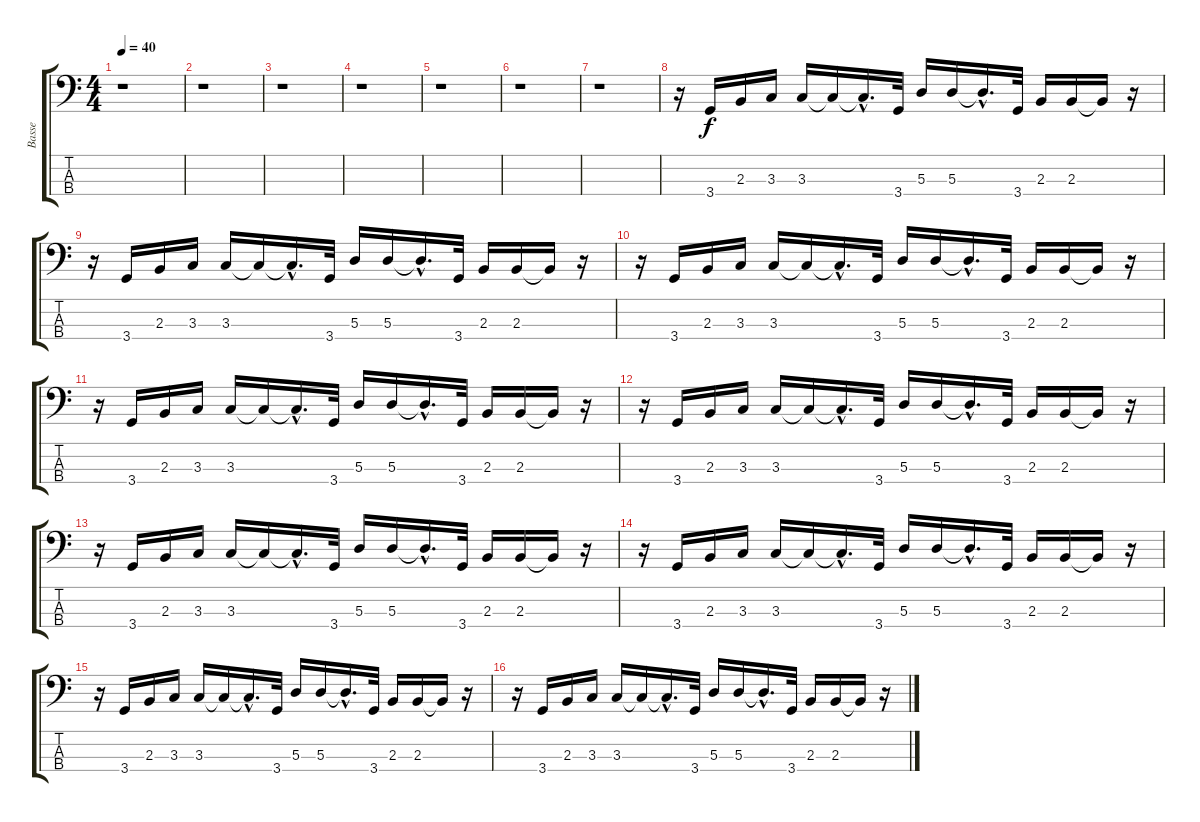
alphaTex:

\track ("Basse" "Basse") {instrument slapbass2}
\staff {score tabs}
\tuning (G2 D2 A1 E1) {hide}
\ts (4 4)
\tempo 40
\clef f4
\ks c
r.1{dy f instrument slapbass2} |
r.1 |
r.1 |
r.1 |
r.1 |
r.1 |
r.1 |
r.16 3.4.16 2.3.16 3.3.16 3.3.16 3.3{t}.16 3.3{hac t}.16{d} 3.4.32 5.3.16 5.3.16 5.3{hac t}.16{d} 3.4.32 2.3.16 2.3.16 2.3{t}.16 r.16 |
r.16 3.4.16 2.3.16 3.3.16 3.3.16 3.3{t}.16 3.3{hac t}.16{d} 3.4.32 5.3.16 5.3.16 5.3{hac t}.16{d} 3.4.32 2.3.16 2.3.16 2.3{t}.16 r.16 |
r.16 3.4.16 2.3.16 3.3.16 3.3.16 3.3{t}.16 3.3{hac t}.16{d} 3.4.32 5.3.16 5.3.16 5.3{hac t}.16{d} 3.4.32 2.3.16 2.3.16 2.3{t}.16 r.16 |
r.16 3.4.16 2.3.16 3.3.16 3.3.16 3.3{t}.16 3.3{hac t}.16{d} 3.4.32 5.3.16 5.3.16 5.3{hac t}.16{d} 3.4.32 2.3.16 2.3.16 2.3{t}.16 r.16 |
r.16 3.4.16 2.3.16 3.3.16 3.3.16 3.3{t}.16 3.3{hac t}.16{d} 3.4.32 5.3.16 5.3.16 5.3{hac t}.16{d} 3.4.32 2.3.16 2.3.16 2.3{t}.16 r.16 |
r.16 3.4.16 2.3.16 3.3.16 3.3.16 3.3{t}.16 3.3{hac t}.16{d} 3.4.32 5.3.16 5.3.16 5.3{hac t}.16{d} 3.4.32 2.3.16 2.3.16 2.3{t}.16 r.16 |
r.16 3.4.16 2.3.16 3.3.16 3.3.16 3.3{t}.16 3.3{hac t}.16{d} 3.4.32 5.3.16 5.3.16 5.3{hac t}.16{d} 3.4.32 2.3.16 2.3.16 2.3{t}.16 r.16 |
r.16 3.4.16 2.3.16 3.3.16 3.3.16 3.3{t}.16 3.3{hac t}.16{d} 3.4.32 5.3.16 5.3.16 5.3{hac t}.16{d} 3.4.32 2.3.16 2.3.16 2.3{t}.16 r.16 |
r.16 3.4.16 2.3.16 3.3.16 3.3.16 3.3{t}.16 3.3{hac t}.16{d} 3.4.32 5.3.16 5.3.16 5.3{hac t}.16{d} 3.4.32 2.3.16 2.3.16 2.3{t}.16 r.16
